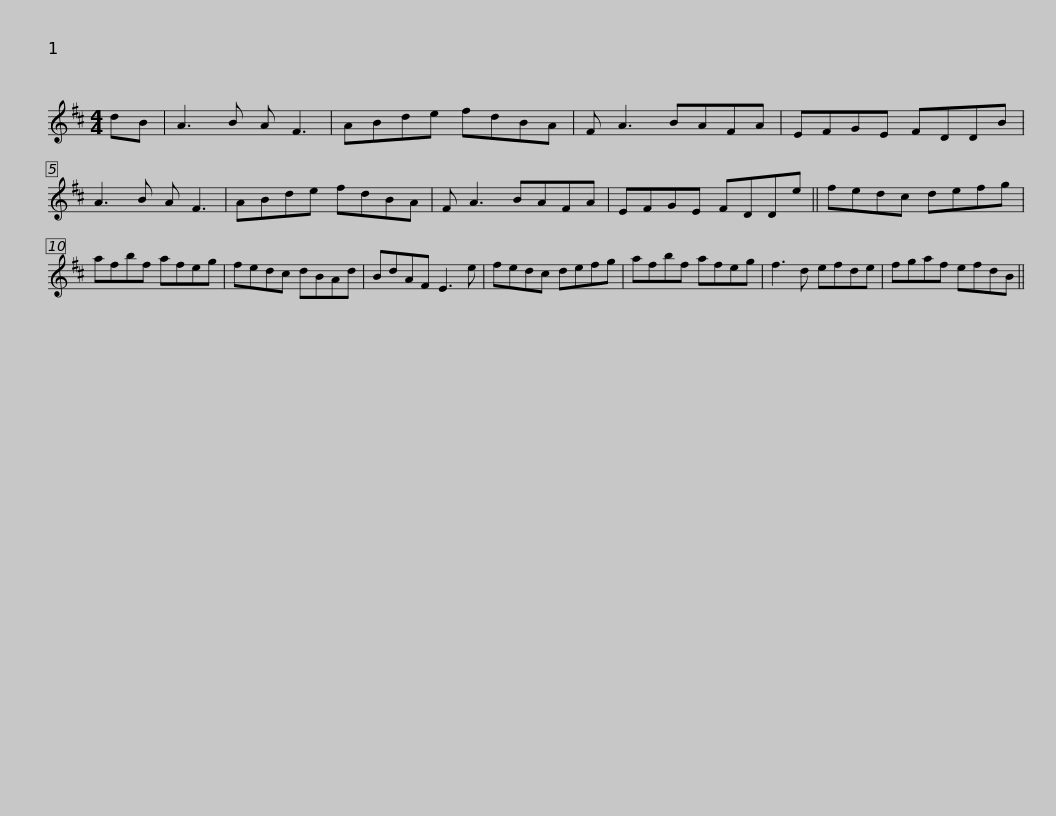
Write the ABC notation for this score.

X:1
L:1/8
M:4/4
I:linebreak $
K:D
V:1 treble
V:1
 dB | A3 B A F3 | ABde fdBA | F A3 BAFA | EFGE FDDB | %5
 A3 B A F3 | ABde fdBA |$ F A3 BAFA | EFGE FDDe || fedc defg | %10
 afbf afeg | fedc dBAd | BdAF E3 e |$ fedc defg | afbf afeg | %15
 f3 d efde | fgaf efdB || %17
